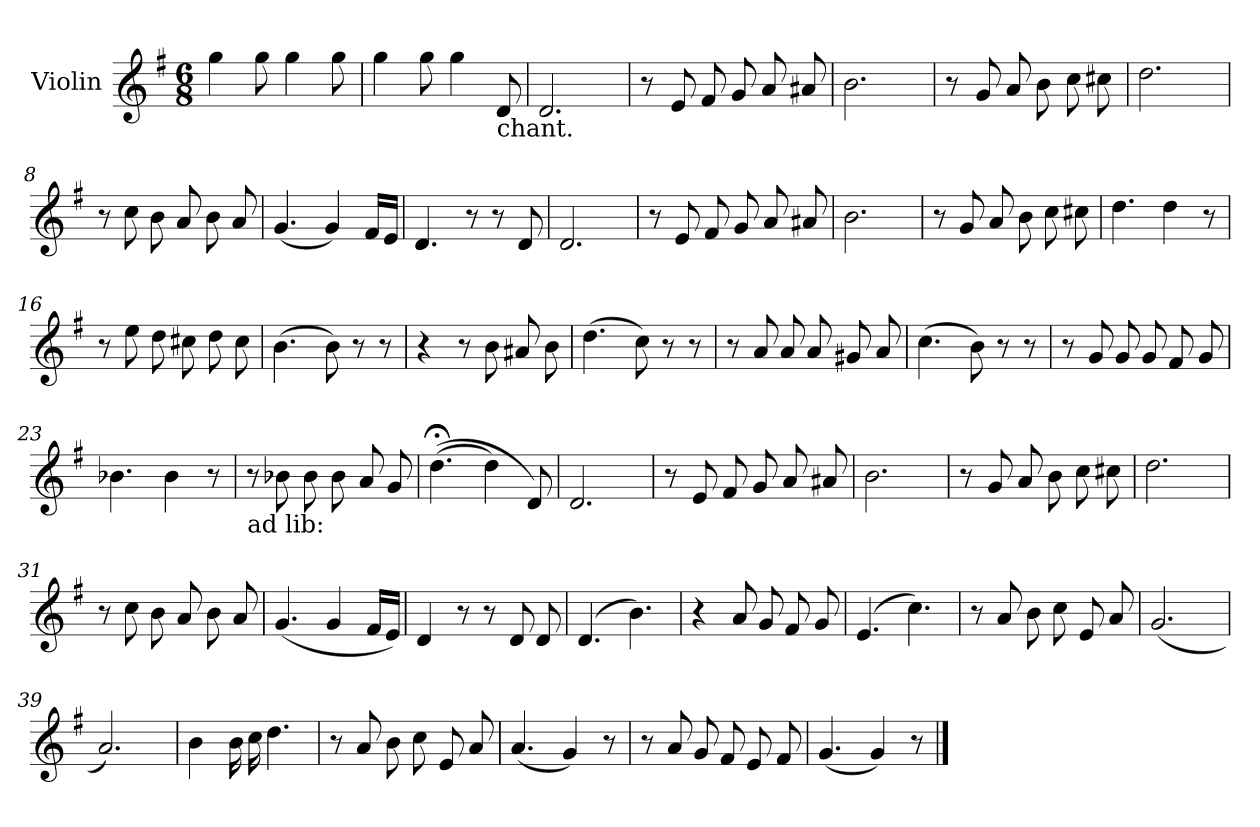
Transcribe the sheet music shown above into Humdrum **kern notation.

**kern	**dynam
*part1	*part1
*staff1	*staff1
*I"Violin	*
*I'Vln.	*
*clefG2	*
*k[f#]	*
*M6/8	*
=1	=1
!	!LO:DY:a
4gg\	Allegretto
8gg\	.
4gg\	.
8gg\	.
=2	=2
4gg\	.
8gg\	.
4gg\	.
!LO:TX:b:t=chant.	!
8d/	.
=3	=3
2.d/	.
=4	=4
8r	.
8e/	.
8f#/	.
8g/	.
8a/	.
8a#X/	.
=5	=5
2.b\	.
=6	=6
8r	.
8g/	.
8a/	.
8b\	.
8cc\	.
8cc#X\	.
=7	=7
2.dd\	.
!!LO:LB:g=z
=8	=8
8r	.
8cc\	.
8b\	.
8a/	.
8b\	.
8a/	.
=9	=9
(<4.g/	.
4g/)	.
16f#LL	.
16eJJ	.
=10	=10
4.d/	.
8r	.
8r	.
8d/	.
=11	=11
2.d/	.
=12	=12
8r	.
8e/	.
8f#/	.
8g/	.
8a/	.
8a#X/	.
=13	=13
2.b\	.
!!LO:LB:g=z
=14	=14
8r	.
8g/	.
8a/	.
8b\	.
8cc\	.
8cc#X\	.
=15	=15
4.dd\	.
4dd\	.
8r	.
=16	=16
8r	.
8ee\	.
8dd\	.
8cc#X\	.
8dd\	.
8cc#\	.
=17	=17
(>4.b\	.
8b\)	.
8r	.
8r	.
=18	=18
4r	.
8r	.
8b\	.
8a#X/	.
8b\	.
=19	=19
(>4.dd\	.
8cc\)	.
8r	.
8r	.
!!LO:LB:g=z
=20	=20
8r	.
8a/	.
8a/	.
8a/	.
8g#X/	.
8a/	.
=21	=21
(>4.cc\	.
8b\)	.
8r	.
8r	.
=22	=22
8r	.
8g/	.
8g/	.
8g/	.
8f#/	.
8g/	.
=23	=23
4.b-X\	.
4b-\	.
8r	.
=24	=24
!LO:TX:b:t=ad lib&colon;	!
8r	.
8b-X\	.
8b-\	.
8b-\	.
8a/	.
8g/	.
=25	=25
(>(>4.dd;<\	.
4dd\)	.
8d/)	.
!!LO:LB:g=z
=26	=26
2.d/	.
=27	=27
8r	.
8e/	.
8f#/	.
8g/	.
8a/	.
8a#X/	.
=28	=28
2.b\	.
=29	=29
8r	.
8g/	.
8a/	.
8b\	.
8cc\	.
8cc#X\	.
=30	=30
2.dd\	.
=31	=31
8r	.
8cc\	.
8b\	.
8a/	.
8b\	.
8a/	.
=32	=32
(<4.g/	.
4g/	.
16f#LL	.
16eJJ)	.
!!LO:LB:g=z
=33	=33
4d/	.
8r	.
8r	.
8d/	.
8d/	.
=34	=34
(>4.d/	.
4.b\)	.
=35	=35
4r	.
8a/	.
8g/	.
8f#/	.
8g/	.
=36	=36
(>4.e/	.
4.cc\)	.
=37	=37
8r	.
8a/	.
8b\	.
8cc\	.
8e/	.
8a/	.
=38	=38
(<2.g/	.
=39	=39
2.a/)	.
!!LO:LB:g=z
=40	=40
4b\	.
16b\	.
16cc\	.
4.dd\	.
=41	=41
8r	.
8a/	.
8b\	.
8cc\	.
8e/	.
8a/	.
=42	=42
(<4.a/	.
4g/)	.
8r	.
=43	=43
8r	.
8a/	.
8g/	.
8f#/	.
8e/	.
8f#/	.
=44	=44
(<4.g/	.
4g/)	.
8r	.
==	==
*-	*-
